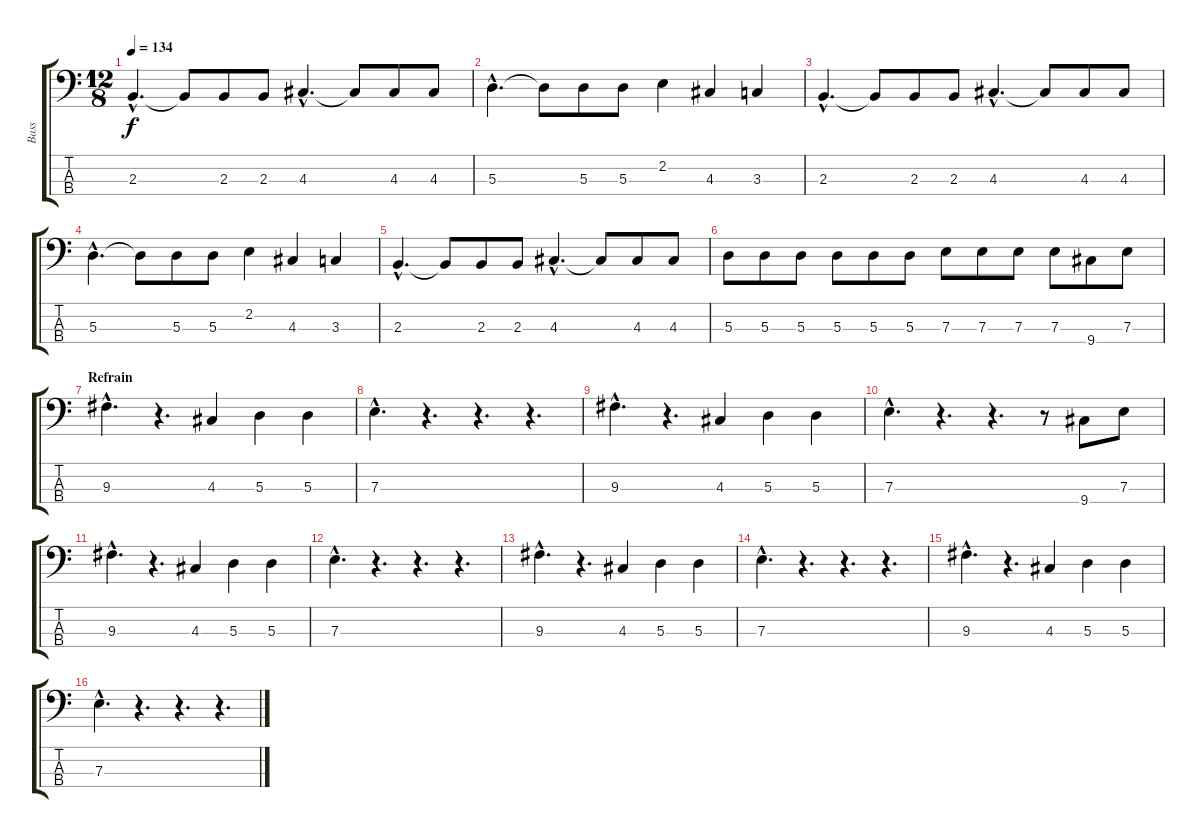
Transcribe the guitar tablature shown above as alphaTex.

\track ("Bass" "Bass") {instrument electricbassfinger}
\staff {score tabs}
\tuning (G2 D2 A1 E1) {hide}
\ts (12 8)
\tempo 134
\clef f4
\ks c
2.3{hac}.4{d dy f} 2.3{t}.8 2.3.8 2.3.8 4.3{hac}.4{d} 4.3{t}.8 4.3.8 4.3.8 |
5.3{hac}.4{d} 5.3{t}.8 5.3.8 5.3.8 2.2.4 4.3.4 3.3.4 |
2.3{hac}.4{d} 2.3{t}.8 2.3.8 2.3.8 4.3{hac}.4{d} 4.3{t}.8 4.3.8 4.3.8 |
5.3{hac}.4{d} 5.3{t}.8 5.3.8 5.3.8 2.2.4 4.3.4 3.3.4 |
2.3{hac}.4{d} 2.3{t}.8 2.3.8 2.3.8 4.3{hac}.4{d} 4.3{t}.8 4.3.8 4.3.8 |
5.3.8 5.3.8 5.3.8 5.3.8 5.3.8 5.3.8 7.3.8 7.3.8 7.3.8 7.3.8 9.4.8 7.3.8 |
\section ("" "Refrain")
9.3{hac}.4{d} r.4{d} 4.3.4 5.3.4 5.3.4 |
7.3{hac}.4{d} r.4{d} r.4{d} r.4{d} |
9.3{hac}.4{d} r.4{d} 4.3.4 5.3.4 5.3.4 |
7.3{hac}.4{d} r.4{d} r.4{d} r.8 9.4.8 7.3.8 |
9.3{hac}.4{d} r.4{d} 4.3.4 5.3.4 5.3.4 |
7.3{hac}.4{d} r.4{d} r.4{d} r.4{d} |
9.3{hac}.4{d} r.4{d} 4.3.4 5.3.4 5.3.4 |
7.3{hac}.4{d} r.4{d} r.4{d} r.4{d} |
9.3{hac}.4{d} r.4{d} 4.3.4 5.3.4 5.3.4 |
7.3{hac}.4{d} r.4{d} r.4{d} r.4{d}
